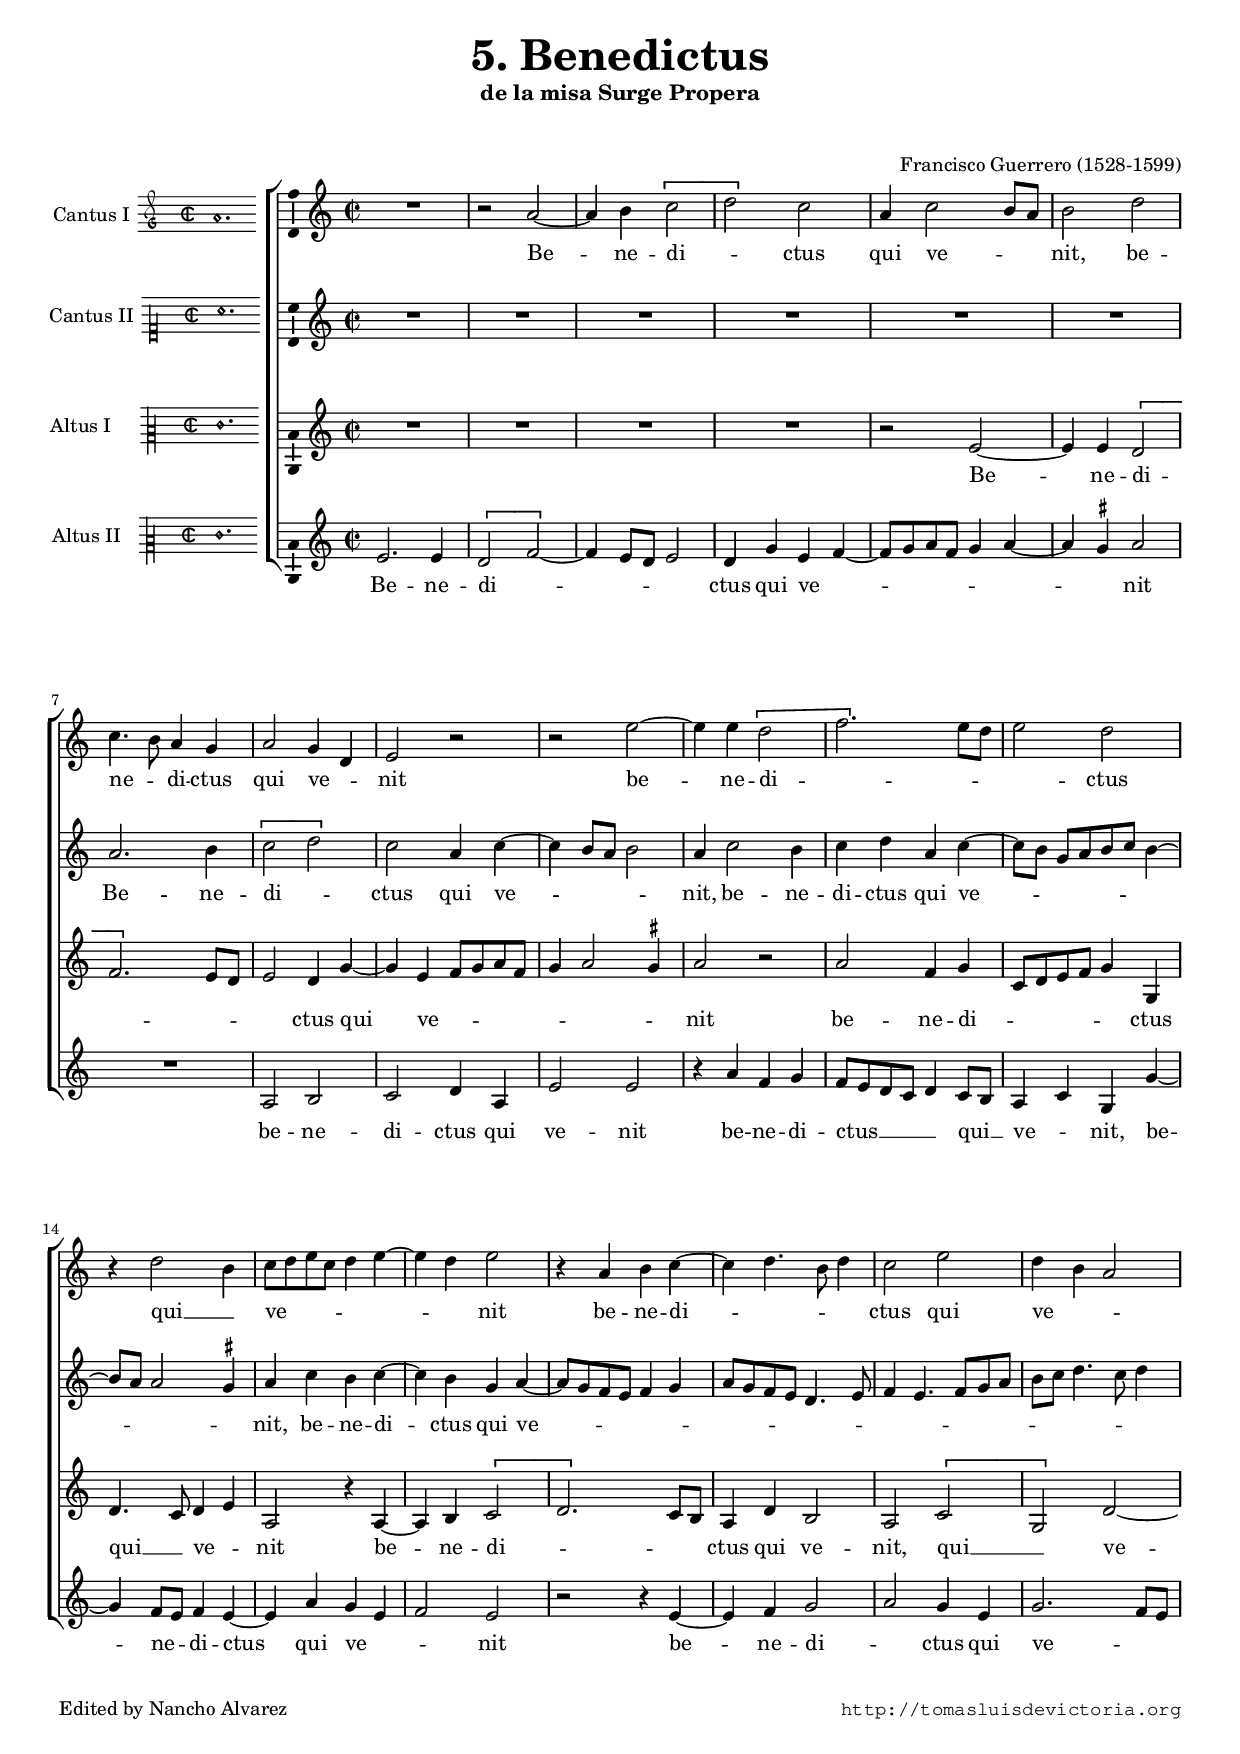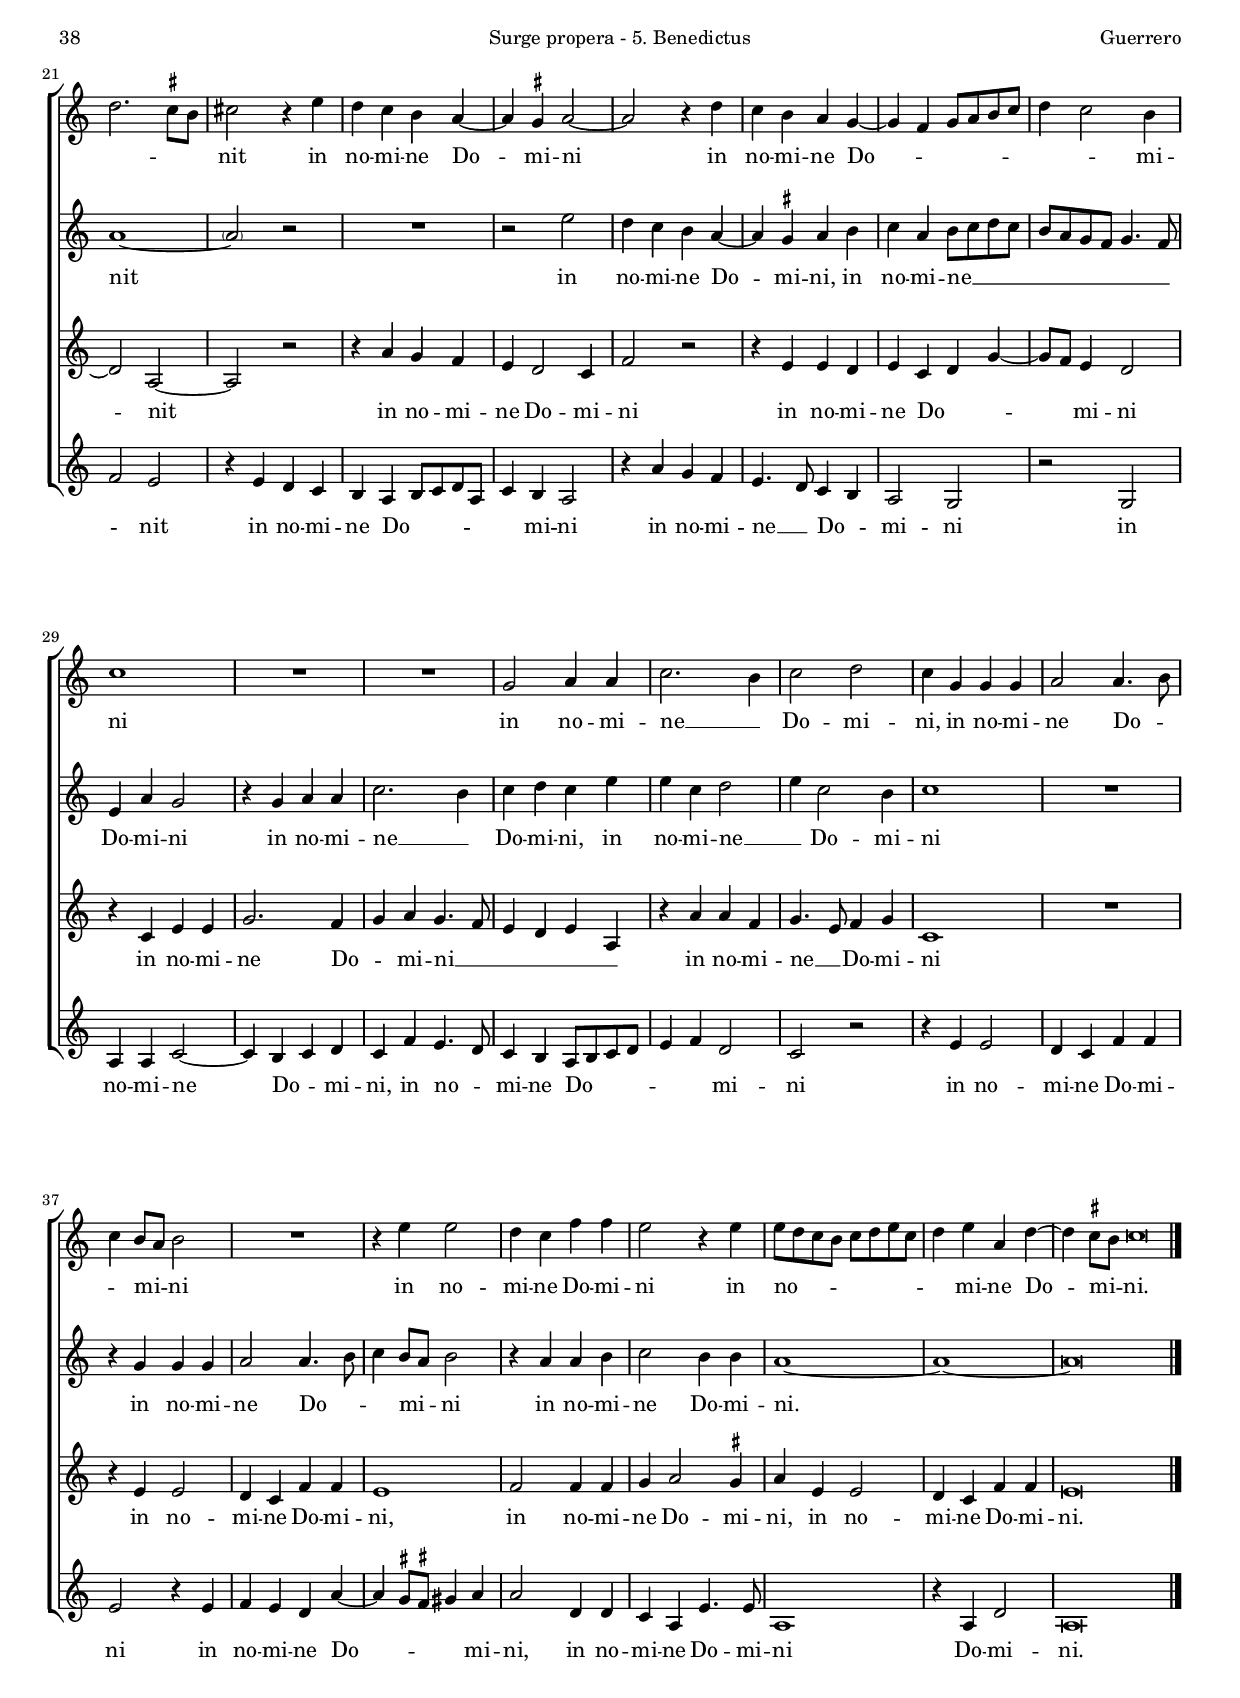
\version "2.18.0"

#(set-default-paper-size "a4")
#(set-global-staff-size 16.7)
#(ly:set-option 'point-and-click #f)
%mobile -s14.5 -i3.2

italicas=\override LyricText.font-shape = #'italic
rectas=\override LyricText.font-shape = #'upright
ss=\once \set suggestAccidentals = ##t
incipitwidth = 20
mtempo={\tempo 4 = 100}
mtempob={\tempo 4 = 50}

htitle="Surge propera - 5. Benedictus"
hcomposer="Guerrero"

\header {
	title=\markup{\fontsize #3 "5. Benedictus"}
	subtitle="de la misa Surge Propera"
	subsubtitle=\markup{\column{" " " "}}
	composer="Francisco Guerrero (1528-1599)"
        pdfauthor=\composer
	%opus="(-)"
	poet=\markup{}
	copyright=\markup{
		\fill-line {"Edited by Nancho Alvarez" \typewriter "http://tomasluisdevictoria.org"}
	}
%	tagline=""
}


global={\key c \major \time 2/2 \skip 1*44 \bar "|." }


cantus={
	R1*4/4 |
	r2 a' ~ |
	a'4 b' \[c''2 |
	d''\] c'' |
%5
	a'4 c''2 b'8 a' |
	b'2 d'' |
	c''4. b'8 a'4 g' |
	a'2 g'4 d' |
	e'2 r |
%10
	r e'' ~ |
	e''4 e'' \[d''2 |
	f''2.\] e''8 d'' |
	e''2 d'' |
	r4 d''2 b'4 |
%15
	c''8 d'' e'' c'' d''4 e'' ~ |
	e'' d'' e''2 |
	r4 a' b' c'' ~ |
	c'' d''4. b'8 d''4 |
	c''2 e'' |
%20
	d''4 b' a'2 |
	d''2. \ss cis''8 b' |
	cis''2 r4 e'' |
	d'' c'' b' a' ~ |
	a' \ss gis' a'2 ~ |
%25
	a' r4 d'' |
	c'' b' a' g' ~ |
	g' f' g'8 a' b' c'' |
	d''4 c''2 b'4 |
	c''1 |
%30
	R1*4/4 |
	R1*4/4 |
	g'2 a'4 a' |
	c''2. b'4 |
	c''2 d'' |
%35
	c''4 g' g' g' |
	a'2 a'4. b'8 |
	c''4 b'8 a' b'2 |
	R1*4/4 |
	r4 e'' e''2 |
%40
	d''4 c'' f'' f'' |
	e''2 r4 e'' |
	e''8 d'' c'' b' c'' d'' e'' c'' |
	d''4 e'' a' d'' ~ |
	d'' \ss cis''8 b' cis''\breve*1/4 
}

cantusdos={
	R1*4/4 |
	R1*4/4 |
	R1*4/4 |
	R1*4/4 |
%5
	R1*4/4 |
	R1*4/4 |
	a'2. b'4 |
	\[c''2 d''\] |
	c'' a'4 c'' ~ |
%10
	c'' b'8 a' b'2 |
	a'4 c''2 b'4 |
	c'' d'' a' c'' ~ |
	c''8[ b'] g'[ a' b' c''] b'4 ~ |
	b'8 a' a'2 \ss gis'4 |
%15
	a' c'' b' c'' ~ |
	c'' b' g' a' ~ |
	a'8 g' f' e' f'4 g' |
	a'8 g' f' e' d'4. e'8 |
	f'4 e'4. f'8 g' a' |
%20
	b' c'' d''4. c''8 d''4 |
	a'1 ~ |
	\parenthesize a'2 r2 |
	R1*4/4 |
	r2 e'' |
%25
	d''4 c'' b' a' ~ |
	a' \ss gis' a' b' |
	c'' a' b'8 c'' d'' c'' |
	b' a' g' f' g'4. f'8 |
	e'4 a' g'2 |
%30
	r4 g' a' a' |
	c''2. b'4 |
	c'' d'' c'' e'' |
	e'' c'' d''2 |
	e''4 c''2 b'4 |
%35
	c''1 |
	R1*4/4 |
	r4 g' g' g' |
	a'2 a'4. b'8 |
	c''4 b'8 a' b'2 |
%40
	r4 a' a' b' |
	c''2 b'4 b' |
	a'1 ~ |
	a' ~ |
	a'\breve*1/2
}

altus={
	R1*4/4 |
	R1*4/4 |
	R1*4/4 |
	R1*4/4 |
%5
	r2 e' ~ |
	e'4 e' \[d'2 |
	f'2.\] e'8 d' |
	e'2 d'4 g' ~ |
	g' e' f'8 g' a' f' |
%10
	g'4 a'2 \ss gis'4 |
	a'2 r |
	a' f'4 g' |
	c'8 d' e' f' g'4 g |
	d'4. c'8 d'4 e' |
%15
	a2 r4 a ~ |
	a b \[c'2 |
	d'2.\] c'8 b |
	a4 d' b2 |
	a \[c' |
%20
	g\] d' ~ |
	d' a ~ |
	a r |
	r4 a' g' f' |
	e' d'2 c'4 |
%25
	f'2 r |
	r4 e' e' d' |
	e' c' d' g' ~ |
	g'8 f' e'4 d'2 |
	r4 c' e' e' |
%30
	g'2. f'4 |
	g' a' g'4. f'8 |
	e'4 d' e' a |
	r a' a' f' |
	g'4. e'8 f'4 g' |
%35
	c'1 |
	R1*4/4 |
	r4 e' e'2 |
	d'4 c' f' f' |
	e'1 |
%40
	f'2 f'4 f' |
	g' a'2 \ss gis'4 |
	a' e' e'2 |
	d'4 c' f' f' |
	e'\breve*1/2
}

altusdos={
	e'2. e'4 |
	\[d'2 f' ~ \] |
	f'4 e'8 d' e'2 |
	d'4 g' e' f' ~ |
%5
	f'8 g' a' f' g'4 a' ~ |
	a' \ss gis' a'2 |
	R1*4/4 |
	a2 b |
	c' d'4 a |
%10
	e'2 e' |
	r4 a' f' g' |
	f'8 e' d' c' d'4 c'8 b |
	a4 c' g g' ~ |
	g' f'8 e' f'4 e' ~ |
%15
	e' a' g' e' |
	f'2 e' |
	r r4 e' ~ |
	e' f' g'2 |
	a' g'4 e' |
%20
	g'2. f'8 e' |
	f'2 e' |
	r4 e' d' c' |
	b a b8 c' d' a |
	c'4 b a2 |
%25
	r4 a' g' f' |
	e'4. d'8 c'4 b |
	a2 g |
	r g |
	a4 a c'2 ~ |
%30
	c'4 b c' d' |
	c' f' e'4. d'8 |
	c'4 b a8 b c' d' |
	e'4 f' d'2 |
	c' r |
%35
	r4 e' e'2 |
	d'4 c' f' f' |
	e'2 r4 e' |
	f' e' d' a' ~ |
	a' \ss gis'8 \ss fis' gis'!4 a' |
%40
	a'2 d'4 d' |
	c' a e'4. e'8 |
	a1 |
	r4 a d'2 |
	a\breve*1/2
}


textocantus=\lyricmode{
Be -- _ ne -- di -- _ ctus
qui ve -- _ _ nit,
be -- ne -- _ di -- ctus qui ve -- _ nit
be -- _ ne -- di -- _ _ _ _ ctus
qui __ _ ve -- _ _ _ _ _ _ _ nit
be -- ne -- di -- _ _ _ _ ctus qui ve -- _ _ _ _ _ nit
in no -- mi -- ne Do -- _ mi -- ni _
in no -- mi -- ne Do -- _ _ _ _ _ _ _ _ mi -- ni
in no -- mi -- ne __ _ Do -- mi -- ni, 
in no -- mi -- ne Do -- _ _ mi -- _ ni
in no -- mi -- ne Do -- mi -- ni
in no -- _ _ _ _ _ _ _ _ mi -- ne Do -- _ mi -- _ ni.
}

textocantusdos=\lyricmode{
Be -- ne -- di -- _ ctus qui ve -- _ _ _ _ nit,
be -- ne -- di -- ctus qui ve -- _ _ _ _ _ _ _ _ _ _ _ nit,
be -- ne -- di -- _ ctus qui ve -- _ _ _ _ _ _ _ _ _ _ _ _ _ _ _ _ _ _ _ _ _ _ nit _
in no -- mi -- ne Do -- _ mi -- ni,
in no -- mi -- ne __ _ _ _ _ _ _ _ _ _ Do -- mi -- ni
in no -- mi -- ne __ _ Do -- mi -- ni,
in no -- mi -- ne __ _ Do -- mi -- ni
in no -- mi -- ne Do -- _ _ mi -- _ ni
in no -- mi -- ne Do -- mi -- ni. _ _
}

textoaltus=\lyricmode{
Be -- _ ne -- di -- _ _ _ _ ctus qui _ ve -- _ _ _ _ _ _ _ nit
be -- ne -- di -- _ _ _ _ _ ctus qui __ _ ve -- _ nit
be -- _ ne -- di -- _ _ _ ctus qui ve -- nit,
qui __ _ ve -- _ nit _
in no -- mi -- ne Do -- mi -- ni
in no -- mi -- ne Do -- _ _ _ _ mi -- ni
in no -- mi -- ne Do -- _ mi -- ni __ _ _ _ _ _ 
in no -- mi -- ne __ _ Do -- mi -- ni
in no -- mi -- ne Do -- mi -- ni,
in no -- mi -- ne Do -- mi -- ni,
in no -- mi -- ne Do -- mi -- ni.
}

textoaltusdos=\lyricmode{
Be -- ne -- di -- _ _ _ _ _ ctus qui ve -- _ _ _ _ _ _ _ _ _ nit
be -- ne -- di -- ctus qui ve -- nit
be -- ne -- di -- ctus __ _ _ _ _ qui __ _ ve -- _ nit,
be -- _ ne -- _ di -- ctus _ qui ve -- _ _ nit
be -- _ ne -- di -- _ ctus qui
ve -- _ _ _ nit
in no -- mi -- ne Do -- _ _ _ _ _ mi -- ni
in no -- mi -- ne __ _ Do -- _ mi -- ni
in no -- mi -- ne _ Do -- _ mi -- ni,
in no -- _ mi -- ne
Do -- _ _ _ _ _ mi -- ni
in no -- mi -- ne Do -- mi -- ni
in no -- mi -- ne Do -- _ _ _ _ mi -- ni,
in no -- mi -- ne Do -- mi -- ni
Do -- mi -- ni.
}



incipitcantus=\markup{
	\score{
		{ 
		\set Staff.instrumentName="Cantus I "
		\override NoteHead.style = #'neomensural
		\override Staff.TimeSignature.style = #'neomensural
		\cadenzaOn 
		\clef "petrucci-g"
		\key c \major
		\time 2/2
		a'1.
		} 
	\layout { line-width=\incipitwidth indent = 0 }
	}
}


incipitcantusdos=\markup{
	\score{
		{ 
		\set Staff.instrumentName="Cantus II "
		\override NoteHead.style = #'neomensural
		\override Staff.TimeSignature.style = #'neomensural
		\cadenzaOn 
		\clef "petrucci-c1"
		\key c \major
		\time 2/2
		a'1.
		} 
	\layout { line-width=\incipitwidth indent = 0 }
	}
}


incipitaltus=\markup{
	\score{
		{ 
		\set Staff.instrumentName="Altus I     "
		\override NoteHead.style = #'neomensural 
		\override Staff.TimeSignature.style = #'neomensural
		\cadenzaOn 
		\clef "petrucci-c2"
		\key c \major
		\time 2/2
		e'1.
		} 
	\layout { line-width=\incipitwidth indent = 0 }
	}
}


incipitaltusdos=\markup{
	\score{
		{ 
		\set Staff.instrumentName="Altus II   "
		\override NoteHead.style = #'neomensural 
		\override Staff.TimeSignature.style = #'neomensural
		\cadenzaOn 
		\clef "petrucci-c2"
		\key c \major
		\time 2/2
		e'1.
		} 
	\layout { line-width=\incipitwidth indent = 0 }
	}
}



\score {\transpose c' c'{
\new ChoirStaff<<

	\new Staff <<\global
	\new Voice="v1" {
		\set Staff.instrumentName=\incipitcantus
		\clef "treble"
		\cantus }
	\new Lyrics \lyricsto "v1" {\textocantus }
	>>

        \new Staff <<\global
	\new Voice="v5" {
		\set Staff.instrumentName=\incipitcantusdos
		\clef "treble"
		\cantusdos }
	\new Lyrics \lyricsto "v5" {\textocantusdos }
	>>

	\new Staff <<\global
	\new Voice="v2" {
		\set Staff.instrumentName=\incipitaltus
		\clef "treble"
		\altus }
	\new Lyrics \lyricsto "v2" {\textoaltus }
	>>
	
	\new Staff <<\global
	\new Voice="v6" {
		\set Staff.instrumentName=\incipitaltusdos
		\clef "treble"
		\altusdos }
	\new Lyrics \lyricsto "v6" {\textoaltusdos }
	>>
	
>>

	} % transpose

\layout{ 
	\context {\Lyrics 
		\override VerticalAxisGroup.staff-affinity = #UP
		\override VerticalAxisGroup.nonstaff-relatedstaff-spacing =
			#'((basic-distance . 0) (minimum-distance . 0) (padding . 1))
		\override LyricText.font-size = #1.2
		\override LyricHyphen.minimum-distance = #0.5
	}
	\context {\Score 
		tempoHideNote = ##t
		\override BarNumber.padding = #2 
	}
	\context {\Voice 
		melismaBusyProperties = #'()
		%autoBeaming = ##f
	}
	\context {\Staff 
                %\RemoveEmptyStaves
                %\override VerticalAxisGroup.remove-first = ##t
		\override VerticalAxisGroup.staff-staff-spacing =
			#'((basic-distance . 11) (minimum-distance . 0) (padding . 1))
		\consists Ambitus_engraver 
		\override LigatureBracket.padding = #1
	}
}

%\midi { \mtempo }

}


\paper{
	evenHeaderMarkup=\markup  \fill-line { \fromproperty #'page:page-number-string \htitle \hcomposer }
	oddHeaderMarkup= \markup  \fill-line { \on-the-fly #not-first-page \hcomposer \on-the-fly #not-first-page \htitle \on-the-fly #not-first-page \fromproperty #'page:page-number-string }
	%system-count=20
	%page-count = 8
	ragged-last-bottom = ##f
	indent=3.7\cm
	system-system-spacing =
	#'((basic-distance . 20) (minimum-distance . 0) (padding . 5))
	top-system-spacing = % header
	#'((basic-distance . 8) (minimum-distance . 0) (padding . 0))
	last-bottom-spacing = % footer
	#'((basic-distance . 12) (minimum-distance . 0) (padding . 0))


first-page-number=37
}